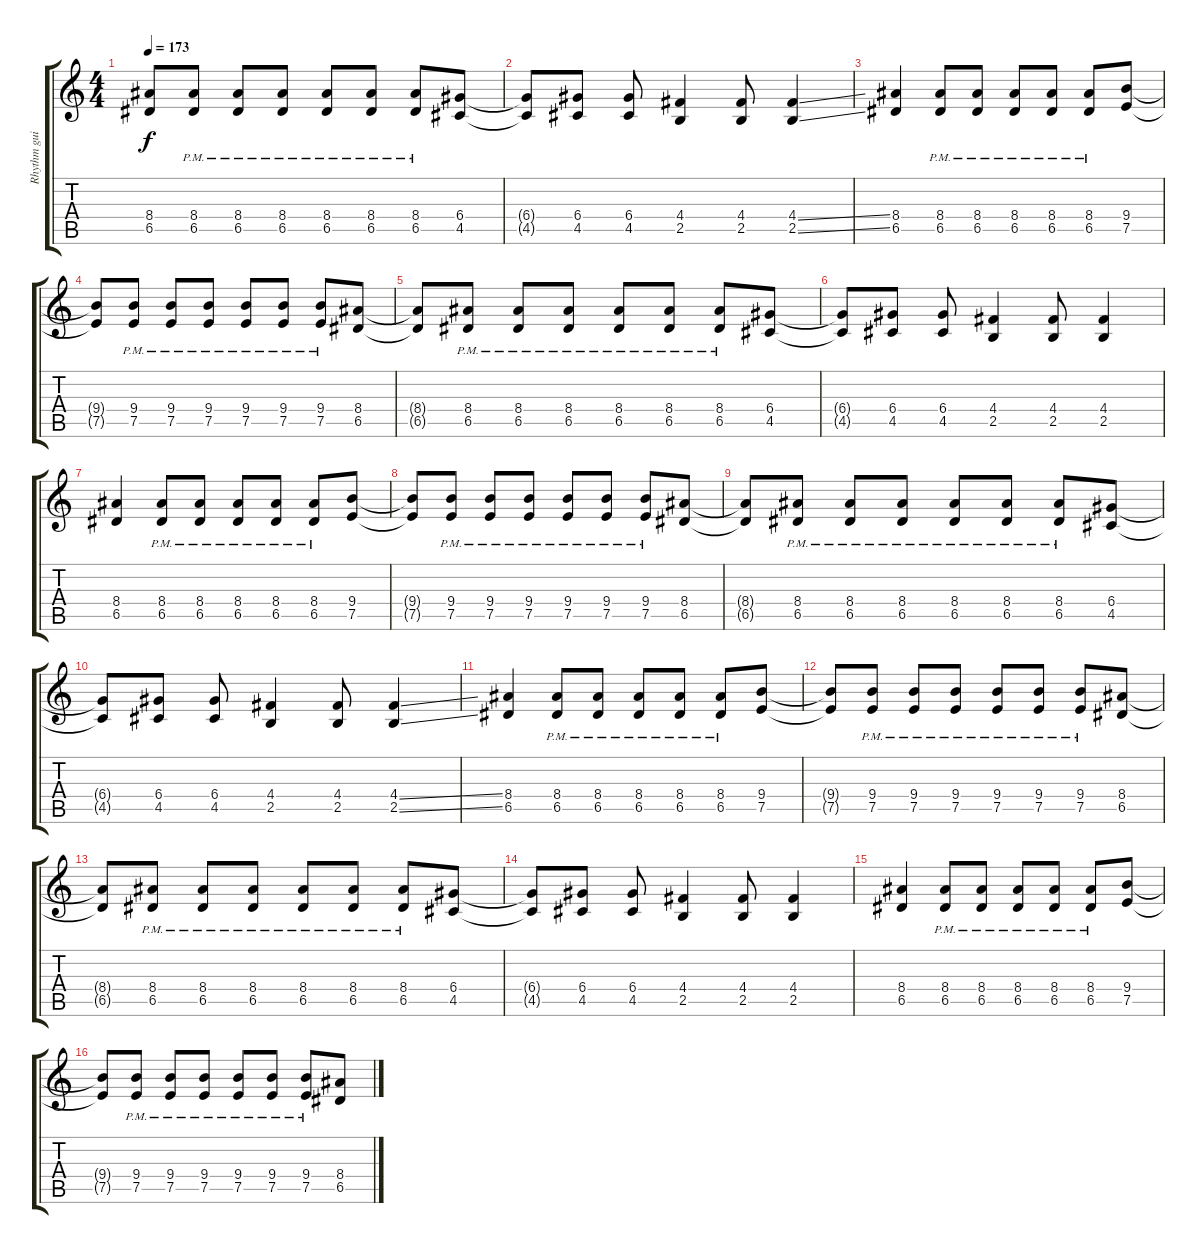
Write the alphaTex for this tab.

\track ("Rhythm guitar" "Rhythm gui") {instrument overdrivenguitar}
\staff {score tabs}
\tuning (E4 B3 G3 D3 A2 E2) {hide}
\ts (4 4)
\tempo 173
\clef g2
\ks c
(8.4{t} 6.5{t}).8{dy f} (8.4{pm} 6.5{pm}).8 (8.4{pm} 6.5{pm}).8 (8.4{pm} 6.5{pm}).8 (8.4{pm} 6.5{pm}).8 (8.4{pm} 6.5{pm}).8 (8.4{pm} 6.5{pm}).8 (6.4 4.5).8 |
(6.4{t} 4.5{t}).8 (6.4 4.5).8 (6.4 4.5).8 (4.4 2.5).4 (4.4 2.5).8 (4.4{ss} 2.5{ss}).4 |
(8.4 6.5).4 (8.4{pm} 6.5{pm}).8 (8.4{pm} 6.5{pm}).8 (8.4{pm} 6.5{pm}).8 (8.4{pm} 6.5{pm}).8 (8.4{pm} 6.5{pm}).8 (9.4 7.5).8 |
(9.4{t} 7.5{t}).8 (9.4{pm} 7.5{pm}).8 (9.4{pm} 7.5{pm}).8 (9.4{pm} 7.5{pm}).8 (9.4{pm} 7.5{pm}).8 (9.4{pm} 7.5{pm}).8 (9.4{pm} 7.5{pm}).8 (8.4 6.5).8 |
(8.4{t} 6.5{t}).8 (8.4{pm} 6.5{pm}).8 (8.4{pm} 6.5{pm}).8 (8.4{pm} 6.5{pm}).8 (8.4{pm} 6.5{pm}).8 (8.4{pm} 6.5{pm}).8 (8.4{pm} 6.5{pm}).8 (6.4 4.5).8 |
(6.4{t} 4.5{t}).8 (6.4 4.5).8 (6.4 4.5).8 (4.4 2.5).4 (4.4 2.5).8 (4.4 2.5).4 |
(8.4 6.5).4 (8.4{pm} 6.5{pm}).8 (8.4{pm} 6.5{pm}).8 (8.4{pm} 6.5{pm}).8 (8.4{pm} 6.5{pm}).8 (8.4{pm} 6.5{pm}).8 (9.4 7.5).8 |
(9.4{t} 7.5{t}).8 (9.4{pm} 7.5{pm}).8 (9.4{pm} 7.5{pm}).8 (9.4{pm} 7.5{pm}).8 (9.4{pm} 7.5{pm}).8 (9.4{pm} 7.5{pm}).8 (9.4{pm} 7.5{pm}).8 (8.4 6.5).8 |
(8.4{t} 6.5{t}).8 (8.4{pm} 6.5{pm}).8 (8.4{pm} 6.5{pm}).8 (8.4{pm} 6.5{pm}).8 (8.4{pm} 6.5{pm}).8 (8.4{pm} 6.5{pm}).8 (8.4{pm} 6.5{pm}).8 (6.4 4.5).8 |
(6.4{t} 4.5{t}).8 (6.4 4.5).8 (6.4 4.5).8 (4.4 2.5).4 (4.4 2.5).8 (4.4{ss} 2.5{ss}).4 |
(8.4 6.5).4 (8.4{pm} 6.5{pm}).8 (8.4{pm} 6.5{pm}).8 (8.4{pm} 6.5{pm}).8 (8.4{pm} 6.5{pm}).8 (8.4{pm} 6.5{pm}).8 (9.4 7.5).8 |
(9.4{t} 7.5{t}).8 (9.4{pm} 7.5{pm}).8 (9.4{pm} 7.5{pm}).8 (9.4{pm} 7.5{pm}).8 (9.4{pm} 7.5{pm}).8 (9.4{pm} 7.5{pm}).8 (9.4{pm} 7.5{pm}).8 (8.4 6.5).8 |
(8.4{t} 6.5{t}).8 (8.4{pm} 6.5{pm}).8 (8.4{pm} 6.5{pm}).8 (8.4{pm} 6.5{pm}).8 (8.4{pm} 6.5{pm}).8 (8.4{pm} 6.5{pm}).8 (8.4{pm} 6.5{pm}).8 (6.4 4.5).8 |
(6.4{t} 4.5{t}).8 (6.4 4.5).8 (6.4 4.5).8 (4.4 2.5).4 (4.4 2.5).8 (4.4 2.5).4 |
(8.4 6.5).4 (8.4{pm} 6.5{pm}).8 (8.4{pm} 6.5{pm}).8 (8.4{pm} 6.5{pm}).8 (8.4{pm} 6.5{pm}).8 (8.4{pm} 6.5{pm}).8 (9.4 7.5).8 |
(9.4{t} 7.5{t}).8 (9.4{pm} 7.5{pm}).8 (9.4{pm} 7.5{pm}).8 (9.4{pm} 7.5{pm}).8 (9.4{pm} 7.5{pm}).8 (9.4{pm} 7.5{pm}).8 (9.4{pm} 7.5{pm}).8 (8.4 6.5).8
